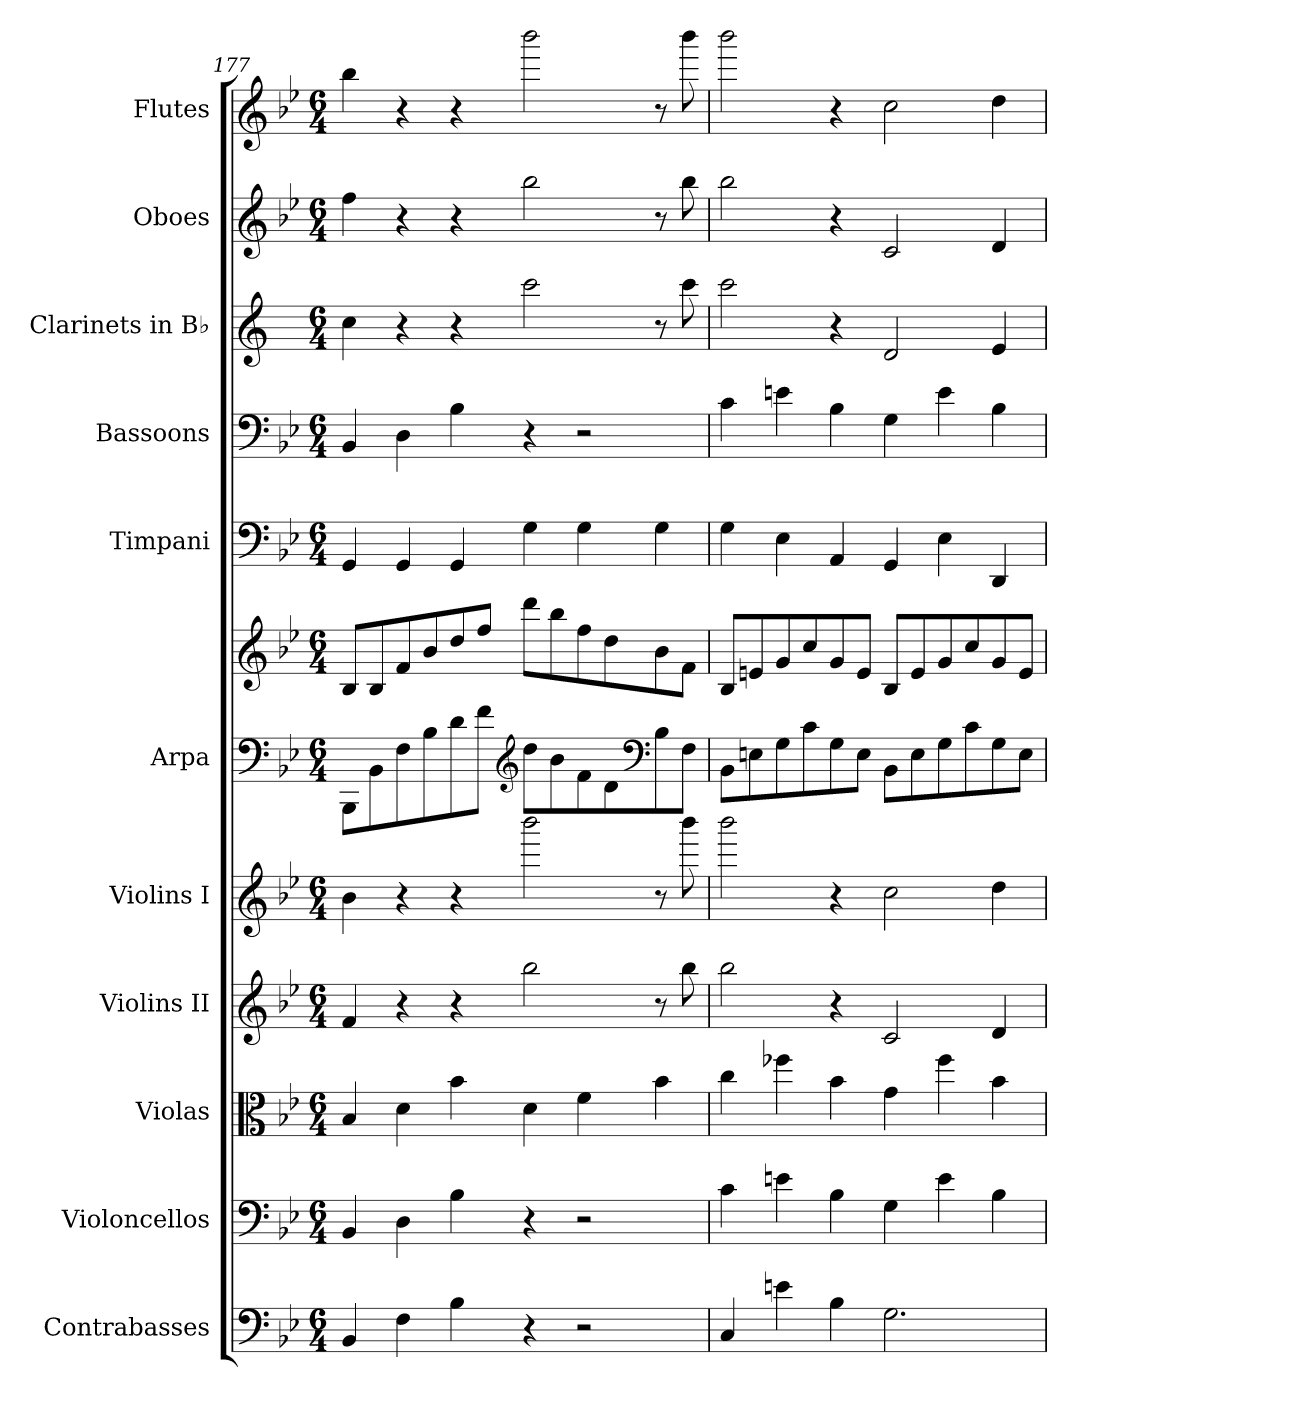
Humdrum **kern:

**kern	**kern	**kern	**kern	**kern	**kern	**kern	**kern	**kern	**kern	**kern	**kern
*part11	*part10	*part9	*part8	*part7	*part6	*part6	*part5	*part4	*part3	*part2	*part1
*staff12	*staff11	*staff10	*staff9	*staff8	*staff7	*staff6	*staff5	*staff4	*staff3	*staff2	*staff1
*I"Contrabasses	*I"Violoncellos	*I"Violas	*I"Violins II	*I"Violins I	*I"Arpa	*	*I"Timpani	*I"Bassoons	*I"Clarinets in B♭	*I"Oboes	*I"Flutes
*I'Cb.	*I'Vc.	*I'Vla.	*I'Vln. II	*I'Vln. I	*I'Arp.	*	*I'Timp.	*I'Bsn.	*	*I'Ob.	*I'Fl.
*clefF4	*clefF4	*clefC3	*clefG2	*clefG2	*clefF4	*clefG2	*clefF4	*clefF4	*clefG2	*clefG2	*clefG2
*ITrd7c12	*	*	*	*	*	*	*	*	*ITrd1c2	*	*
*k[b-e-]	*k[b-e-]	*k[b-e-]	*k[b-e-]	*k[b-e-]	*k[b-e-]	*k[b-e-]	*k[b-e-]	*k[b-e-]	*k[b-e-]	*k[b-e-]	*k[b-e-]
*M6/4	*M6/4	*M6/4	*M6/4	*M6/4	*M6/4	*M6/4	*M6/4	*M6/4	*M6/4	*M6/4	*M6/4
=177	=177	=177	=177	=177	=177	=177	=177	=177	=177	=177	=177
4BBB-/	4BB-/	4B-/	4f/	4b-\	8BBB-\L	8B-/L	4GG/	4BB-/	4b-\	4ff\	4bb-\
.	.	.	.	.	8BB-\	8B-/	.	.	.	.	.
4FF\	4D\	4d\	4r	4r	8F\	8f/	4GG/	4D\	4r	4r	4r
.	.	.	.	.	8B-\	8b-/	.	.	.	.	.
4BB-\	4B-\	4b-\	4r	4r	8d\	8dd/	4GG/	4B-\	4r	4r	4r
.	.	.	.	.	8f\J	8ff/J	.	.	.	.	.
*	*	*	*	*	*clefG2	*	*	*	*	*	*
4r	4r	4d\	2bb-\	2bbb-\	8dd\L	8ddd\L	4G\	4r	2bb-\	2bb-\	2bbb-\
.	.	.	.	.	8b-\	8bb-\	.	.	.	.	.
2r	2r	4f\	.	.	8f\	8ff\	4G\	2r	.	.	.
.	.	.	.	.	8d\	8dd\	.	.	.	.	.
*	*	*	*	*	*clefF4	*	*	*	*	*	*
.	.	4b-\	8r	8r	8B-\	8b-\	4G\	.	8r	8r	8r
.	.	.	8bb-\	8bbb-\	8F\J	8f\J	.	.	8bb-\	8bb-\	8bbb-\
!!LO:PB:g=z
=178	=178	=178	=178	=178	=178	=178	=178	=178	=178	=178	=178
4CC/	4c\	4cc\	2bb-\	2bbb-\	8BB-\L	8B-/L	4G\	4c\	2bb-\	2bb-\	2bbb-\
.	.	.	.	.	8En\	8en/	.	.	.	.	.
4En\	4en\	4ff-X\	.	.	8G\	8g/	4E-\	4en\	.	.	.
.	.	.	.	.	8c\	8cc/	.	.	.	.	.
4BB-\	4B-\	4b-\	4r	4r	8G\	8g/	4AA/	4B-\	4r	4r	4r
.	.	.	.	.	8E\J	8e/J	.	.	.	.	.
2.GG\	4G\	4g\	2c/	2cc\	8BB-\L	8B-/L	4GG/	4G\	2c/	2c/	2cc\
.	.	.	.	.	8E\	8e/	.	.	.	.	.
.	4e\	4ff-\	.	.	8G\	8g/	4E-\	4e\	.	.	.
.	.	.	.	.	8c\	8cc/	.	.	.	.	.
.	4B-\	4b-\	4d/	4dd\	8G\	8g/	4DD/	4B-\	4d/	4d/	4dd\
.	.	.	.	.	8E\J	8e/J	.	.	.	.	.
=	=	=	=	=	=	=	=	=	=	=	=
*-	*-	*-	*-	*-	*-	*-	*-	*-	*-	*-	*-
